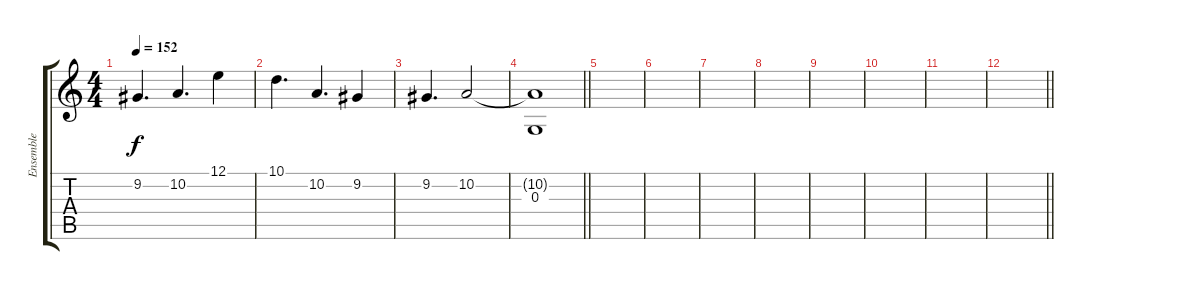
\track ("Ensemble" "Ensemble") {instrument stringensemble1}
\staff {score tabs}
\tuning (E4 B3 G3 D3 A2 E2) {hide}
\ts (4 4)
\tempo 152
\clef g2
\ks c
9.2.4{d dy f} 10.2.4{d} 12.1.4 |
10.1.4{d} 10.2.4{d} 9.2.4 |
9.2.4{d} 10.2.2 |
\barLineRight lightlight
(10.2{t} 0.3).1 |
|
|
|
|
|
|
|
\barLineRight lightlight
